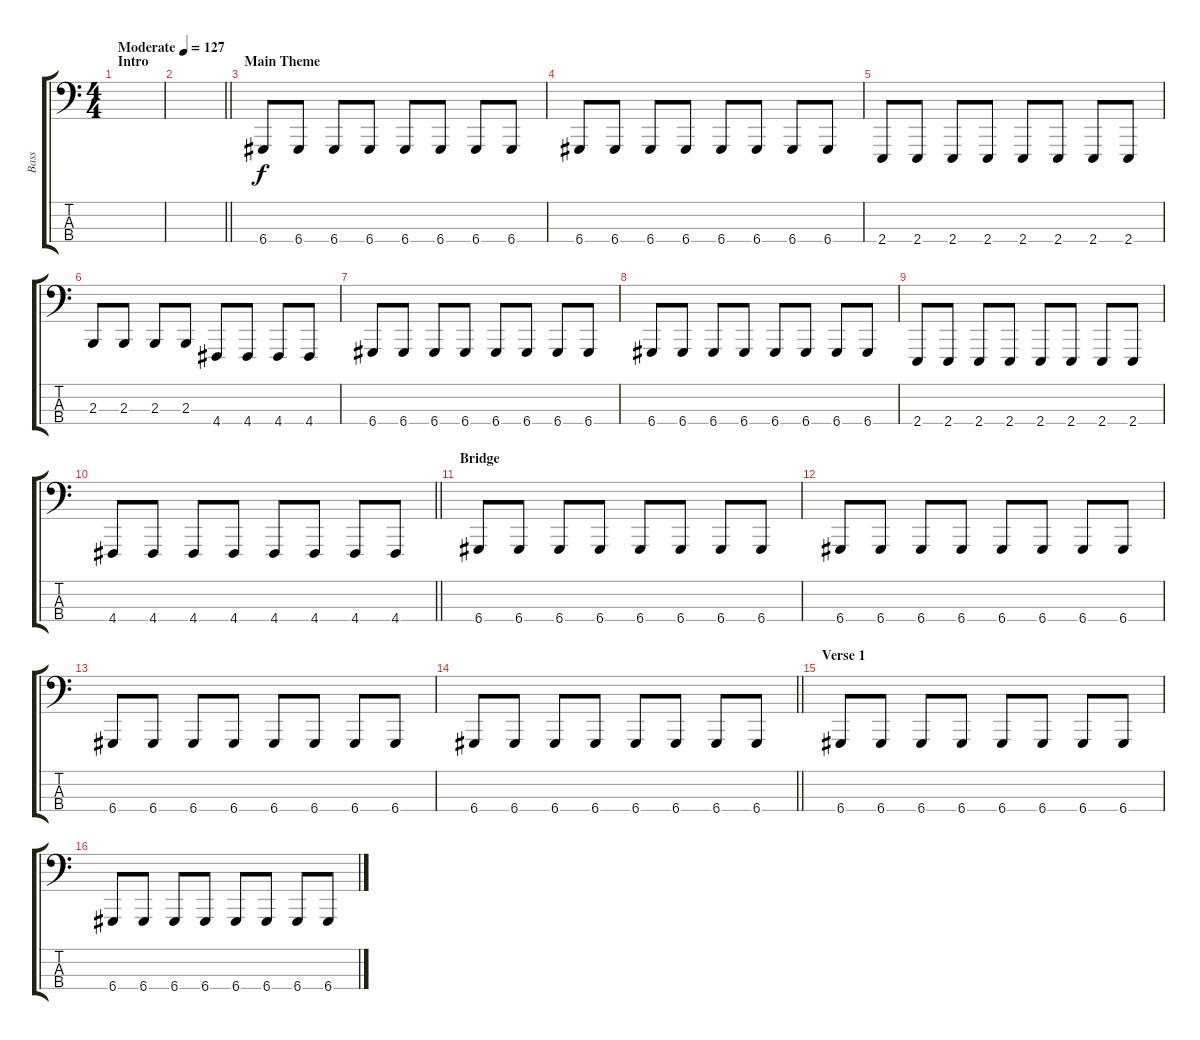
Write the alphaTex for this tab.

\track ("Bass" "Bass") {instrument lead8bassandlead}
\staff {score tabs}
\tuning (G2 D2 A1 D1) {hide}
\ts (4 4)
\section ("" "Intro")
\tempo (127 "Moderate")
\clef f4
\ks c
|
\barLineRight lightlight
|
\section ("" "Main Theme")
6.4.8 6.4.8 6.4.8 6.4.8 6.4.8 6.4.8 6.4.8 6.4.8 |
6.4.8 6.4.8 6.4.8 6.4.8 6.4.8 6.4.8 6.4.8 6.4.8 |
2.4.8 2.4.8 2.4.8 2.4.8 2.4.8 2.4.8 2.4.8 2.4.8 |
2.3.8 2.3.8 2.3.8 2.3.8 4.4.8 4.4.8 4.4.8 4.4.8 |
6.4.8 6.4.8 6.4.8 6.4.8 6.4.8 6.4.8 6.4.8 6.4.8 |
6.4.8 6.4.8 6.4.8 6.4.8 6.4.8 6.4.8 6.4.8 6.4.8 |
2.4.8 2.4.8 2.4.8 2.4.8 2.4.8 2.4.8 2.4.8 2.4.8 |
\barLineRight lightlight
4.4.8 4.4.8 4.4.8 4.4.8 4.4.8 4.4.8 4.4.8 4.4.8 |
\section ("" "Bridge")
6.4.8 6.4.8 6.4.8 6.4.8 6.4.8 6.4.8 6.4.8 6.4.8 |
6.4.8 6.4.8 6.4.8 6.4.8 6.4.8 6.4.8 6.4.8 6.4.8 |
6.4.8 6.4.8 6.4.8 6.4.8 6.4.8 6.4.8 6.4.8 6.4.8 |
\barLineRight lightlight
6.4.8 6.4.8 6.4.8 6.4.8 6.4.8 6.4.8 6.4.8 6.4.8 |
\section ("" "Verse 1")
6.4.8 6.4.8 6.4.8 6.4.8 6.4.8 6.4.8 6.4.8 6.4.8 |
6.4.8 6.4.8 6.4.8 6.4.8 6.4.8 6.4.8 6.4.8 6.4.8
